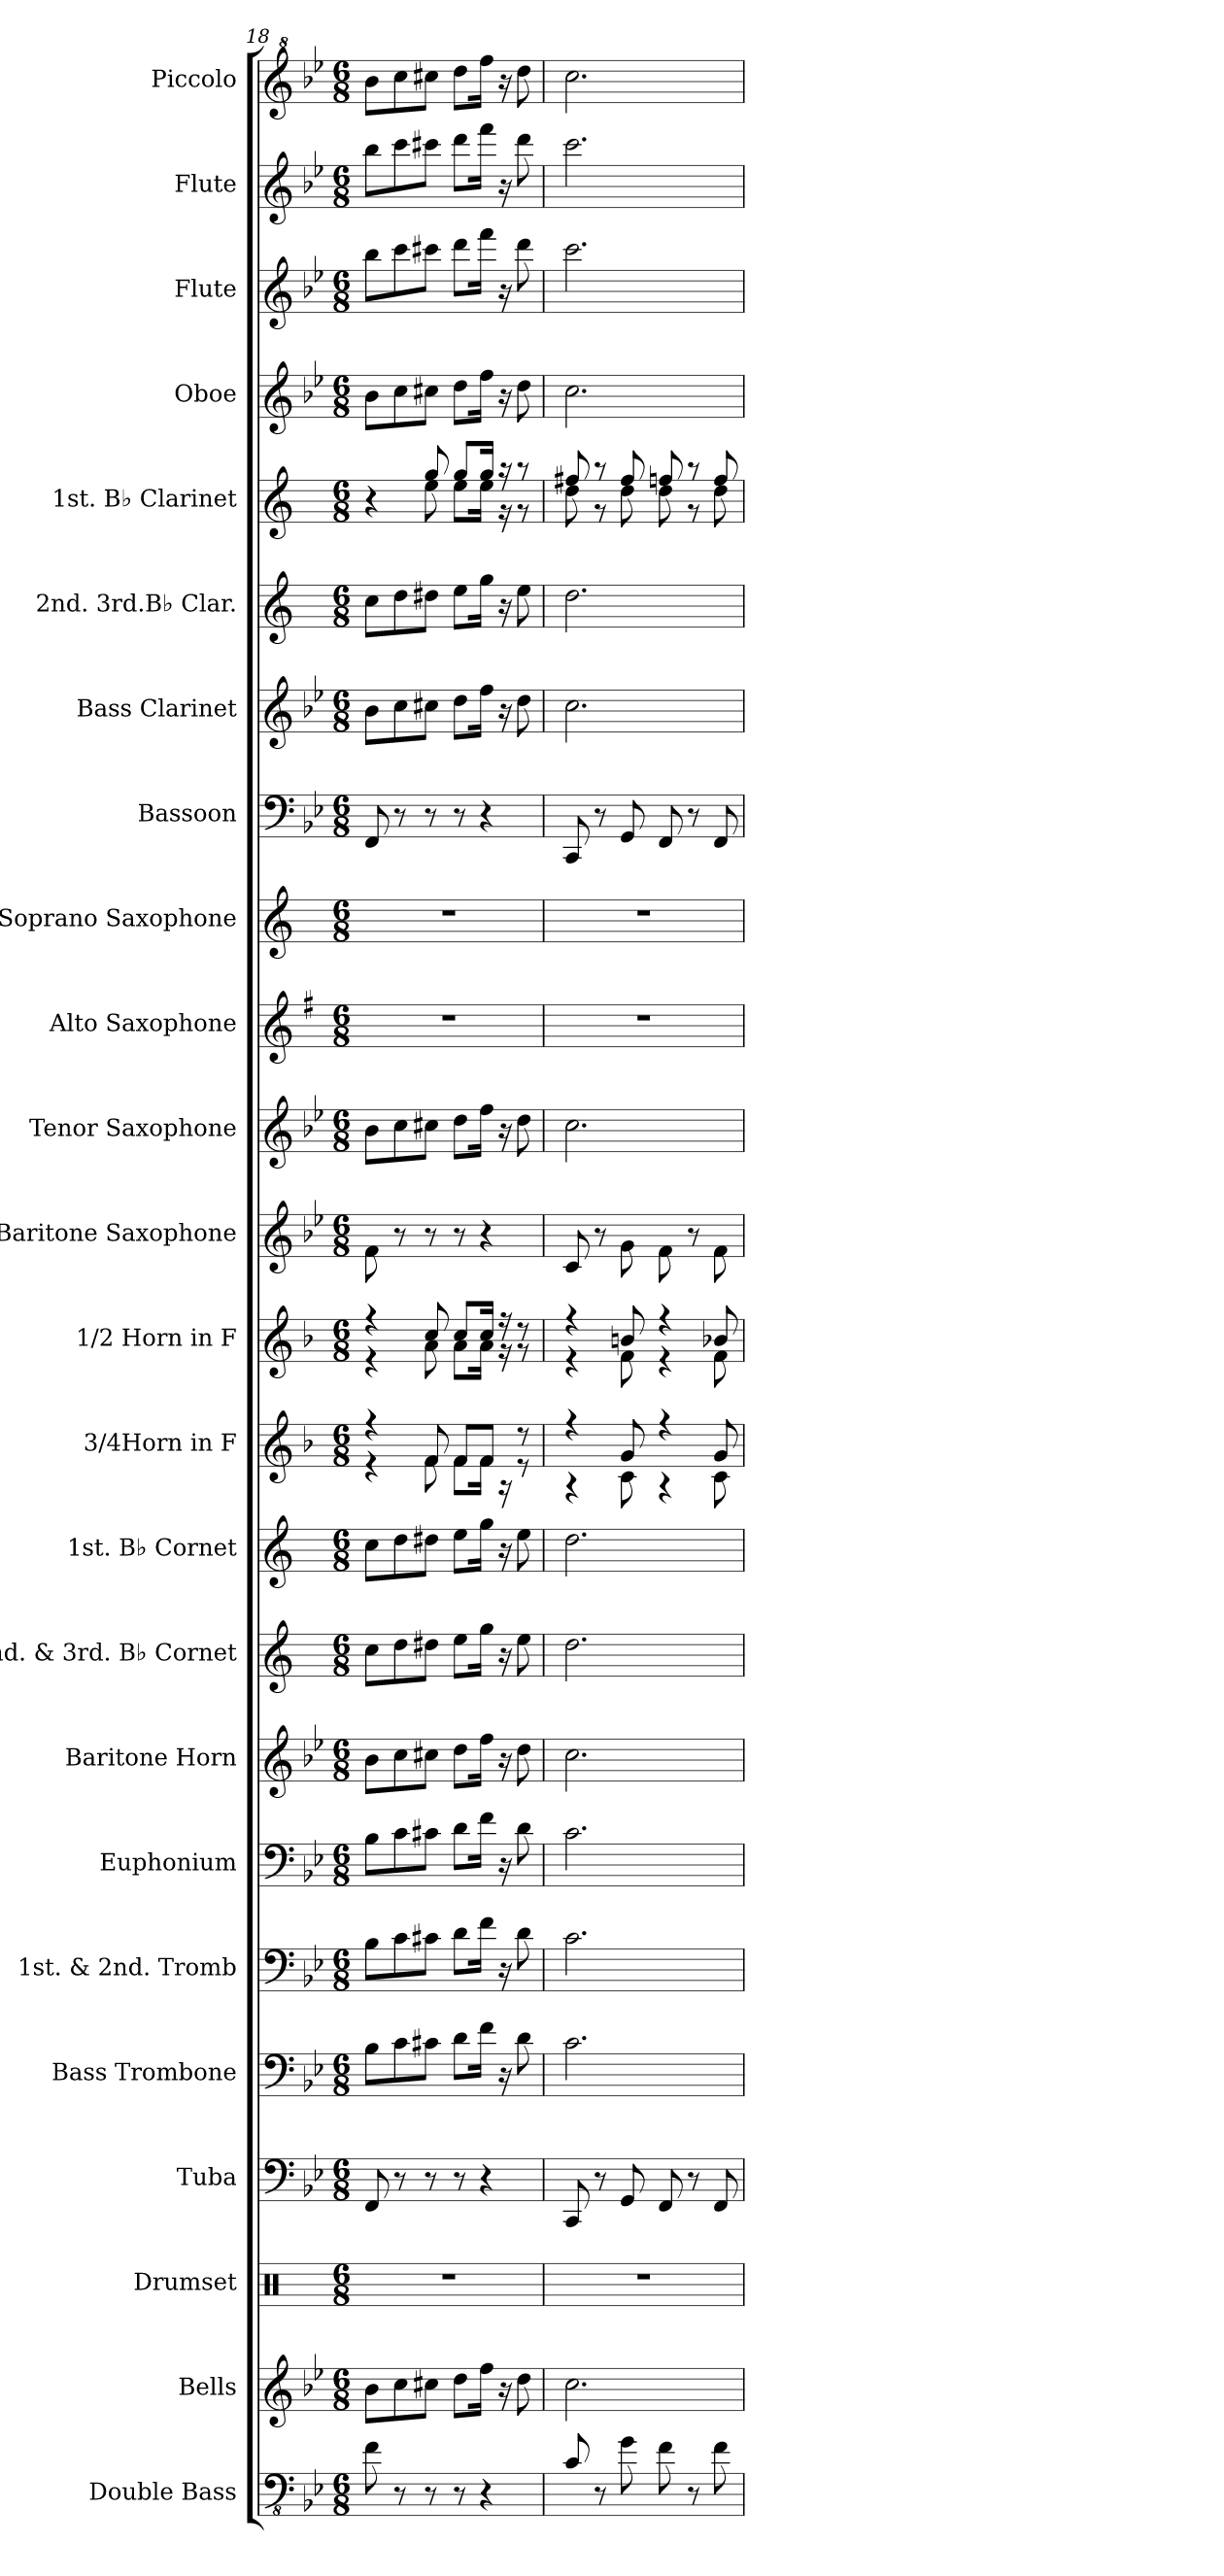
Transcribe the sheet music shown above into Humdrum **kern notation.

**kern	**kern	**kern	**kern	**kern	**kern	**kern	**kern	**kern	**kern	**kern	**kern	**kern	**kern	**kern	**kern	**kern	**kern	**kern	**kern	**kern	**kern	**kern	**kern
*part24	*part23	*part22	*part21	*part20	*part19	*part18	*part17	*part16	*part15	*part14	*part13	*part12	*part11	*part10	*part9	*part8	*part7	*part6	*part5	*part4	*part3	*part2	*part1
*staff24	*staff23	*staff22	*staff21	*staff20	*staff19	*staff18	*staff17	*staff16	*staff15	*staff14	*staff13	*staff12	*staff11	*staff10	*staff9	*staff8	*staff7	*staff6	*staff5	*staff4	*staff3	*staff2	*staff1
*I"Double Bass	*I"Bells	*I"Drumset	*I"Tuba	*I"Bass Trombone	*I"1st. &amp; 2nd. Tromb	*I"Euphonium	*I"Baritone Horn	*I"2nd. &amp; 3rd. B♭ Cornet	*I"1st. B♭ Cornet	*I"3/4Horn in F	*I"1/2 Horn in F	*I"Baritone Saxophone	*I"Tenor Saxophone	*I"Alto Saxophone	*I"Soprano Saxophone	*I"Bassoon	*I"Bass Clarinet	*I"2nd. 3rd.B♭ Clar.	*I"1st. B♭ Clarinet	*I"Oboe	*I"Flute	*I"Flute	*I"Piccolo
*I'Db.	*	*I'Drs.	*I'Tba.	*I'B. Tbn.	*	*I'Euph.	*I'Bar. Hn.	*I'2&amp;3 B♭ Cnt.	*I'1 B♭ Cnt.	*	*	*I'Bar. Sax.	*I'T. Sax.	*I'A. Sax.	*I'S. Sax.	*I'Bsn.	*I'B. Cl.	*I'2/3 B♭ Cl.	*I'1 B♭ Cl.	*I'Ob.	*I'Fl.	*I'Fl.	*I'Picc.
*clefFv4	*clefG2	*clefX	*clefF4	*clefF4	*clefF4	*clefF4	*clefG2	*clefG2	*clefG2	*clefG2	*clefG2	*clefG2	*clefG2	*clefG2	*clefG2	*clefF4	*clefG2	*clefG2	*clefG2	*clefG2	*clefG2	*clefG2	*clefG^2
*ITrd7c12	*	*	*	*	*	*	*ITrd8c14	*ITrd1c2	*ITrd1c2	*ITrd4c7	*ITrd4c7	*ITrd12c21	*ITrd8c14	*ITrd5c9	*ITrd1c2	*	*ITrd8c14	*ITrd1c2	*ITrd1c2	*	*	*	*ITrd-7c-12
*k[b-e-]	*k[b-e-]	*k[]	*k[b-e-]	*k[b-e-]	*k[b-e-]	*k[b-e-]	*k[b-e-]	*k[b-e-]	*k[b-e-]	*k[b-e-]	*k[b-e-]	*k[b-e-]	*k[b-e-]	*k[b-e-]	*k[b-e-]	*k[b-e-]	*k[b-e-]	*k[b-e-]	*k[b-e-]	*k[b-e-]	*k[b-e-]	*k[b-e-]	*k[b-e-]
*M6/8	*M6/8	*M6/8	*M6/8	*M6/8	*M6/8	*M6/8	*M6/8	*M6/8	*M6/8	*M6/8	*M6/8	*M6/8	*M6/8	*M6/8	*M6/8	*M6/8	*M6/8	*M6/8	*M6/8	*M6/8	*M6/8	*M6/8	*M6/8
=18	=18	=18	=18	=18	=18	=18	=18	=18	=18	=18	=18	=18	=18	=18	=18	=18	=18	=18	=18	=18	=18	=18	=18
*	*	*	*	*	*	*	*	*	*	*^	*^	*	*	*	*	*	*	*	*^	*	*	*	*
8FF\	8b-!\L	2.r	8FF/	8B-!\L	8B-!\L	8B-!\L	8B-!\L	8b-!\L	8b-!\L	4r	4r	4r	4r	8F\	8B-!\L	2.r	2.r	8FF/	8B-\L	8b-\L	4r	4ryy	8b-\L	8bb-\L	8bb-\L	8bbb-\L
8r	8cc!\	.	8r	8c!\	8c!\	8c!\	8c!\	8cc!\	8cc!\	.	.	.	.	8r	8c!\	.	.	8r	8c\	8cc\	.	.	8cc\	8ccc\	8ccc\	8cccc\
8r	8cc#X!\J	.	8r	8c#X!\J	8c#X!\J	8c#X!\J	8c#X!\J	8cc#X!\J	8cc#X!\J	8B-/	8B-\	8f/	8d\	8r	8c#X!\J	.	.	8r	8c#X\J	8cc#X\J	8ff/	8dd\	8cc#X\J	8ccc#X\J	8ccc#X\J	8cccc#X\J
8r	8dd!\L	.	8r	8d!\L	8d!\L	8d!\L	8d!\L	8dd!\L	8dd!\L	8B-/L	8B-\L	8f/L	8d\L	8r	8d!\L	.	.	8r	8d\L	8dd\L	8ff/L	8dd\L	8dd\L	8ddd\L	8ddd\L	8dddd\L
4r	16ff!\Jk	.	4r	16f!\Jk	16f!\Jk	16f!\Jk	16f!\Jk	16ff!\Jk	16ff!\Jk	8B-/J	16B-\Jk	16f/Jk	16d\Jk	4r	16f!\Jk	.	.	4r	16f\Jk	16ff\Jk	16ff/Jk	16dd\Jk	16ff\Jk	16fff\Jk	16fff\Jk	16ffff\Jk
.	16r	.	.	16r	16r	16r	16r	16r	16r	.	16r	16r	16r	.	16r	.	.	.	16r	16r	16r	16r	16r	16r	16r	16r
.	8dd!\	.	.	8d!\	8d!\	8d!\	8d!\	8dd!\	8dd!\	8r	8r	8r	8r	.	8d!\	.	.	.	8d\	8dd\	8r	8r	8dd\	8ddd\	8ddd\	8dddd\
=19	=19	=19	=19	=19	=19	=19	=19	=19	=19	=19	=19	=19	=19	=19	=19	=19	=19	=19	=19	=19	=19	=19	=19	=19	=19	=19
8CC/	2.cc!\	2.r	8CC/	2.c!\	2.c!\	2.c!\	2.c!\	2.cc!\	2.cc!\	4r	4r	4r	4r	8C/	2.c!\	2.r	2.r	8CC/	2.c\	2.cc\	8een/	8cc\	2.cc\	2.ccc\	2.ccc\	2.cccc\
8r	.	.	8r	.	.	.	.	.	.	.	.	.	.	8r	.	.	.	8r	.	.	8r	8r	.	.	.	.
8GG\	.	.	8GG/	.	.	.	.	.	.	8c/	8F\	8en/	8B-\	8G\	.	.	.	8GG/	.	.	8ee/	8cc\	.	.	.	.
8FF\	.	.	8FF/	.	.	.	.	.	.	4r	4r	4r	4r	8F\	.	.	.	8FF/	.	.	8ee-X/	8cc\	.	.	.	.
8r	.	.	8r	.	.	.	.	.	.	.	.	.	.	8r	.	.	.	8r	.	.	8r	8r	.	.	.	.
8FF\	.	.	8FF/	.	.	.	.	.	.	8c/	8F\	8e-X/	8B-\	8F\	.	.	.	8FF/	.	.	8ee-/	8cc\	.	.	.	.
*	*	*	*	*	*	*	*	*	*	*v	*v	*	*	*	*	*	*	*	*	*	*v	*v	*	*	*	*
*	*	*	*	*	*	*	*	*	*	*	*v	*v	*	*	*	*	*	*	*	*	*	*	*	*
=	=	=	=	=	=	=	=	=	=	=	=	=	=	=	=	=	=	=	=	=	=	=	=
*-	*-	*-	*-	*-	*-	*-	*-	*-	*-	*-	*-	*-	*-	*-	*-	*-	*-	*-	*-	*-	*-	*-	*-
